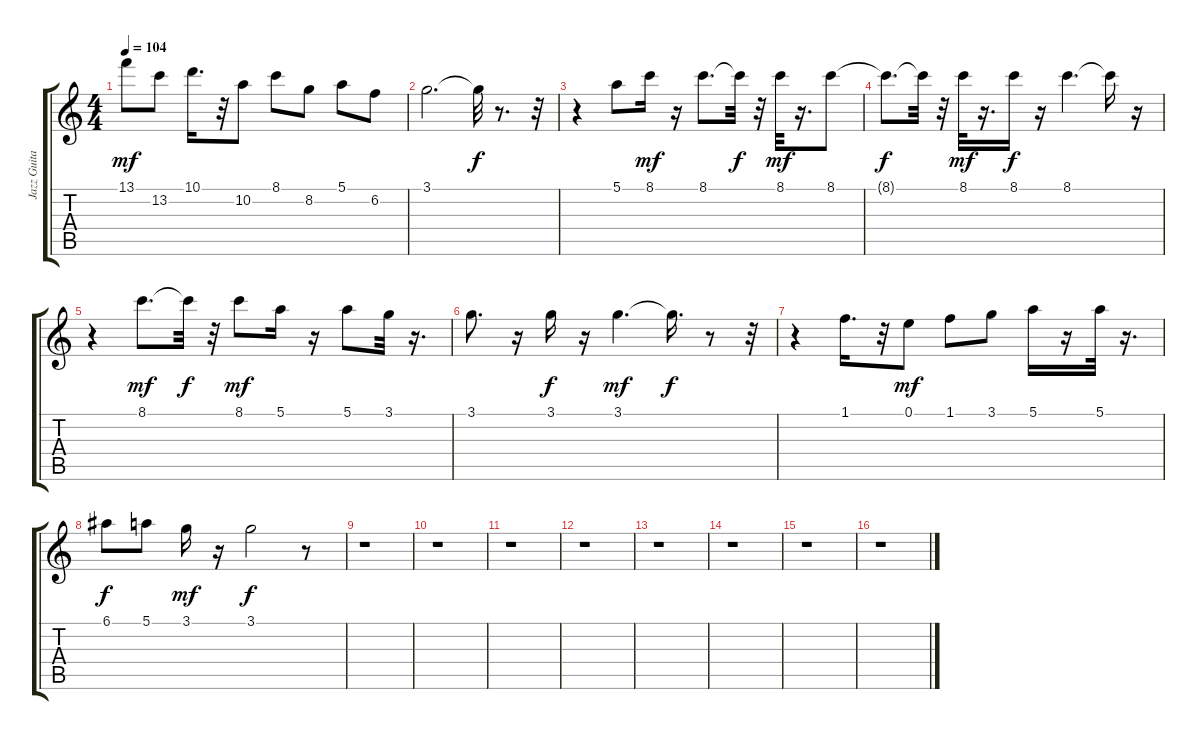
\track ("Jazz Guitar 1" "Jazz Guita") {instrument electricguitarjazz}
\staff {score tabs}
\tuning (E4 B3 G3 D3 A2 E2) {hide}
\ts (4 4)
\tempo 104
\clef g2
\ks c
13.1.8{dy mf} 13.2.8 10.1.16{d} r.32 10.2.8 8.1.8 8.2.8 5.1.8 6.2.8 |
3.1.2{d} 3.1{t}.32{dy f} r.8{d} r.32 |
r.4 5.1.8 8.1.16{dy mf} r.16 8.1.8{d} 8.1{t}.32{dy f} r.32 8.1.32{dy mf} r.16{d} 8.1.8 |
8.1{t}.8{d dy f} 8.1{t}.32 r.32 8.1.32{dy mf} r.16{d} 8.1.16{dy f} r.16 8.1.4{d} 8.1{t}.16 r.16 |
r.4 8.1.8{d dy mf} 8.1{t}.32{dy f} r.32 8.1.8{dy mf} 5.1.16 r.16 5.1.8 3.1.32 r.16{d} |
3.1.8{d} r.16 3.1.16{dy f} r.16 3.1.4{d dy mf} 3.1{t}.16{d dy f} r.8 r.32 |
r.4 1.1.16{d} r.32 0.1.8{dy mf} 1.1.8 3.1.8 5.1.16 r.16 5.1.32 r.16{d} |
6.1.8{dy f} 5.1.8 3.1.16{dy mf} r.16 3.1.2{dy f} r.8 |
r.1 |
r.1 |
r.1 |
r.1 |
r.1 |
r.1 |
r.1 |
r.1
